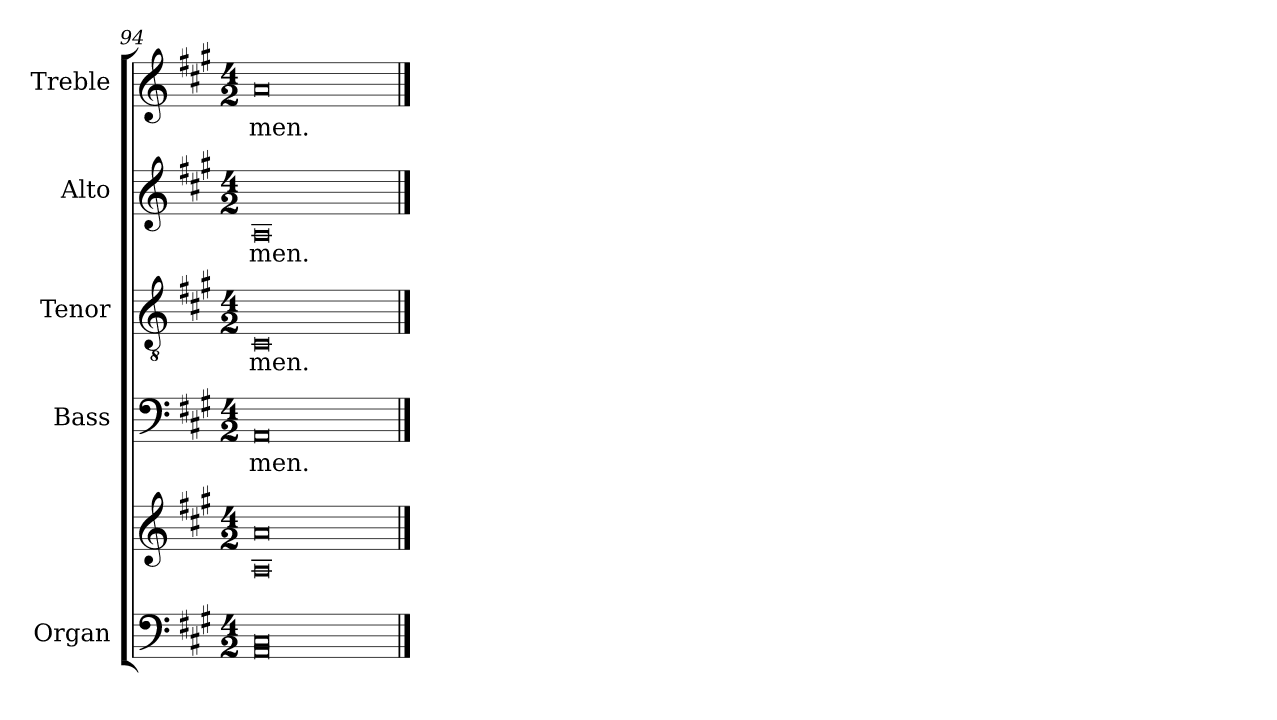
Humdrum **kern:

**kern	**kern	**kern	**text	**kern	**text	**kern	**text	**kern	**text
*part5	*part5	*part4	*part4	*part3	*part3	*part2	*part2	*part1	*part1
*staff6	*staff5	*staff4	*staff4	*staff3	*staff3	*staff2	*staff2	*staff1	*staff1
*I"Organ	*	*I"Bass	*	*I"Tenor	*	*I"Alto	*	*I"Treble	*
*I'Org.	*	*I'B.	*	*I'T.	*	*I'A.	*	*I'Tr.	*
*clefF4	*clefG2	*clefF4	*	*clefGv2	*	*clefG2	*	*clefG2	*
*	*	*	*	*ITrd7c12	*	*	*	*	*
*k[f#c#g#]	*k[f#c#g#]	*k[f#c#g#]	*	*k[f#c#g#]	*	*k[f#c#g#]	*	*k[f#c#g#]	*
*A:	*A:	*A:	*	*A:	*	*A:	*	*A:	*
*M4/2	*M4/2	*M4/2	*	*M4/2	*	*M4/2	*	*M4/2	*
=94	=94	=94	=94	=94	=94	=94	=94	=94	=94
*^	*^	*	*	*	*	*	*	*	*
!	!	!	!	!	!LO:LY:b:color=#000000	!	!	!	!	!	!
!	!	!	!	!	!	!	!LO:LY:b:color=#000000	!	!	!	!
!	!	!	!	!	!	!	!	!	!LO:LY:b:color=#000000	!	!
!	!	!	!	!	!	!	!	!	!	!	!LO:LY:b:color=#000000
0C#i	0AAi	0ai	0Ai	0AAi	-men.-	0CC#i	-men.-	0Ai	-men.-	0ai	-men.-
*v	*v	*	*	*	*	*	*	*	*	*	*
*	*v	*v	*	*	*	*	*	*	*	*
==	==	==	==	==	==	==	==	==	==
*-	*-	*-	*-	*-	*-	*-	*-	*-	*-
